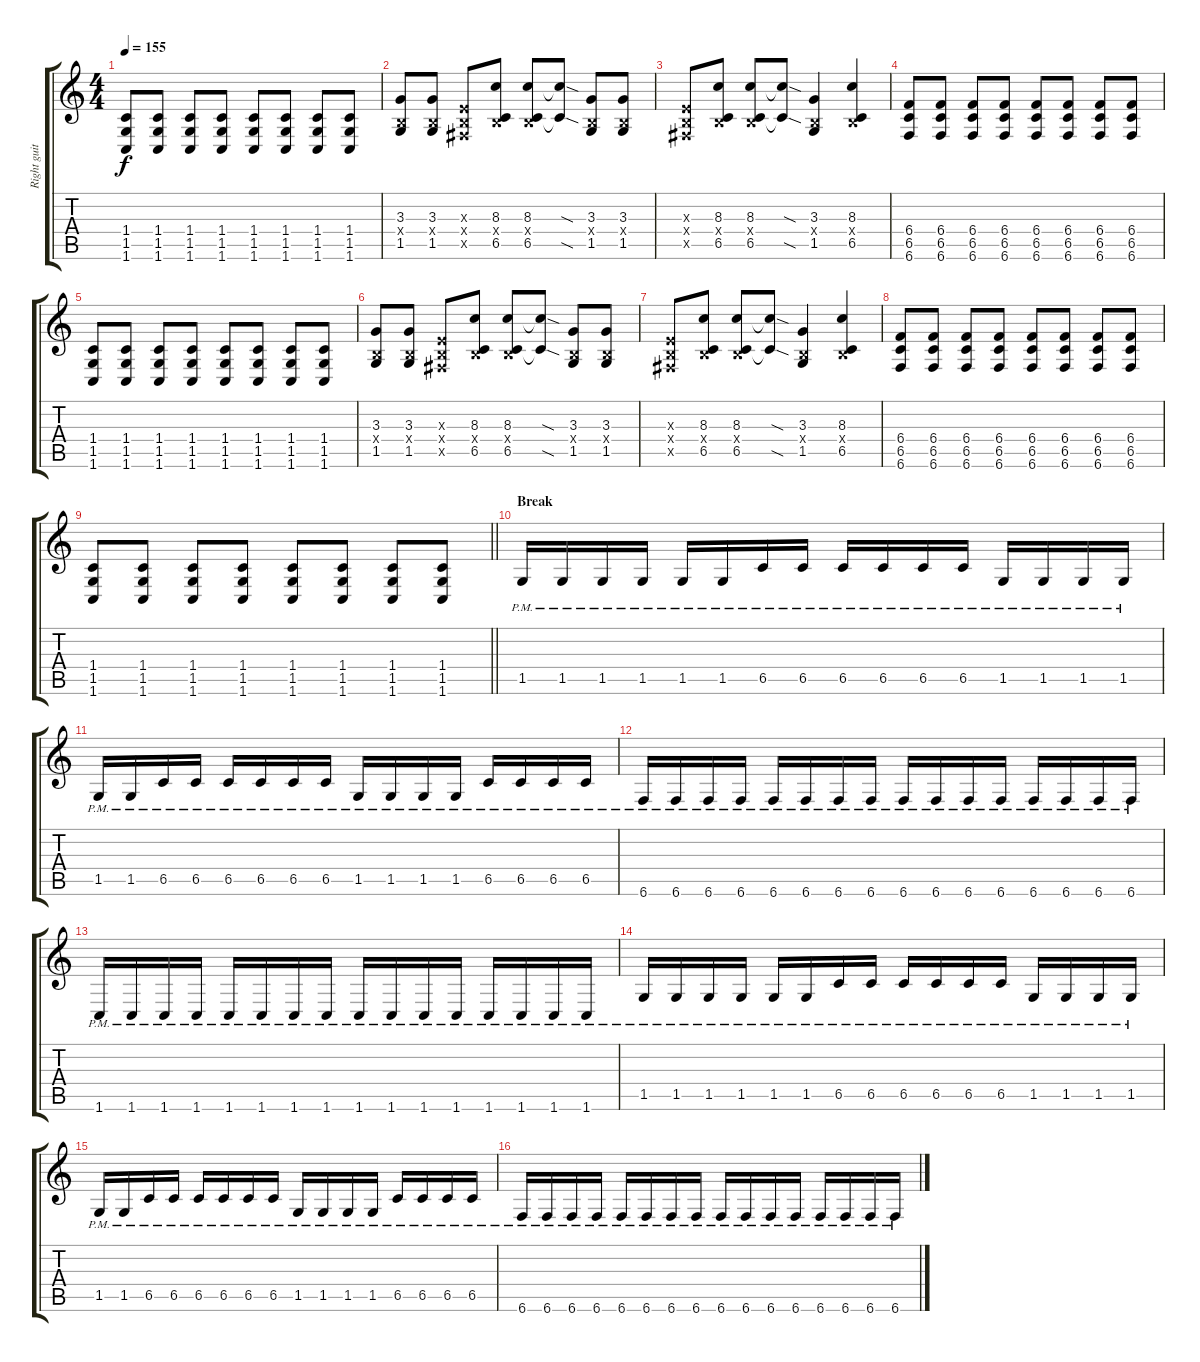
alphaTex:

\track ("Right guitar" "Right guit") {instrument overdrivenguitar}
\staff {score tabs}
\tuning (Db4 Ab3 E3 B2 Gb2 B1) {hide}
\ts (4 4)
\tempo 155
\clef g2
\ks c
(1.4 1.5 1.6).8{dy f} (1.4 1.5 1.6).8 (1.4 1.5 1.6).8 (1.4 1.5 1.6).8 (1.4 1.5 1.6).8 (1.4 1.5 1.6).8 (1.4 1.5 1.6).8 (1.4 1.5 1.6).8 |
(3.3 0.4{x} 1.5).8 (3.3 0.4{x} 1.5).8 (0.3{x} 0.4{x} 0.5{x}).8 (8.3 0.4{x} 6.5).8 (8.3 0.4{x} 6.5).8 (8.3{sod t} 6.5{sod t}).8 (3.3 0.4{x} 1.5).8 (3.3 0.4{x} 1.5).8 |
(0.3{x} 0.4{x} 0.5{x}).8 (8.3 0.4{x} 6.5).8 (8.3 0.4{x} 6.5).8 (8.3{sod t} 6.5{sod t}).8 (3.3 0.4{x} 1.5).4 (8.3 0.4{x} 6.5).4 |
(6.4 6.5 6.6).8 (6.4 6.5 6.6).8 (6.4 6.5 6.6).8 (6.4 6.5 6.6).8 (6.4 6.5 6.6).8 (6.4 6.5 6.6).8 (6.4 6.5 6.6).8 (6.4 6.5 6.6).8 |
(1.4 1.5 1.6).8 (1.4 1.5 1.6).8 (1.4 1.5 1.6).8 (1.4 1.5 1.6).8 (1.4 1.5 1.6).8 (1.4 1.5 1.6).8 (1.4 1.5 1.6).8 (1.4 1.5 1.6).8 |
(3.3 0.4{x} 1.5).8 (3.3 0.4{x} 1.5).8 (0.3{x} 0.4{x} 0.5{x}).8 (8.3 0.4{x} 6.5).8 (8.3 0.4{x} 6.5).8 (8.3{sod t} 6.5{sod t}).8 (3.3 0.4{x} 1.5).8 (3.3 0.4{x} 1.5).8 |
(0.3{x} 0.4{x} 0.5{x}).8 (8.3 0.4{x} 6.5).8 (8.3 0.4{x} 6.5).8 (8.3{sod t} 6.5{sod t}).8 (3.3 0.4{x} 1.5).4 (8.3 0.4{x} 6.5).4 |
(6.4 6.5 6.6).8 (6.4 6.5 6.6).8 (6.4 6.5 6.6).8 (6.4 6.5 6.6).8 (6.4 6.5 6.6).8 (6.4 6.5 6.6).8 (6.4 6.5 6.6).8 (6.4 6.5 6.6).8 |
\barLineRight lightlight
(1.4 1.5 1.6).8 (1.4 1.5 1.6).8 (1.4 1.5 1.6).8 (1.4 1.5 1.6).8 (1.4 1.5 1.6).8 (1.4 1.5 1.6).8 (1.4 1.5 1.6).8 (1.4 1.5 1.6).8 |
\section ("" "Break")
1.5{pm}.16 1.5{pm}.16 1.5{pm}.16 1.5{pm}.16 1.5{pm}.16 1.5{pm}.16 6.5{pm}.16 6.5{pm}.16 6.5{pm}.16 6.5{pm}.16 6.5{pm}.16 6.5{pm}.16 1.5{pm}.16 1.5{pm}.16 1.5{pm}.16 1.5{pm}.16 |
1.5{pm}.16 1.5{pm}.16 6.5{pm}.16 6.5{pm}.16 6.5{pm}.16 6.5{pm}.16 6.5{pm}.16 6.5{pm}.16 1.5{pm}.16 1.5{pm}.16 1.5{pm}.16 1.5{pm}.16 6.5{pm}.16 6.5{pm}.16 6.5{pm}.16 6.5{pm}.16 |
6.6{pm}.16 6.6{pm}.16 6.6{pm}.16 6.6{pm}.16 6.6{pm}.16 6.6{pm}.16 6.6{pm}.16 6.6{pm}.16 6.6{pm}.16 6.6{pm}.16 6.6{pm}.16 6.6{pm}.16 6.6{pm}.16 6.6{pm}.16 6.6{pm}.16 6.6{pm}.16 |
1.6{pm}.16 1.6{pm}.16 1.6{pm}.16 1.6{pm}.16 1.6{pm}.16 1.6{pm}.16 1.6{pm}.16 1.6{pm}.16 1.6{pm}.16 1.6{pm}.16 1.6{pm}.16 1.6{pm}.16 1.6{pm}.16 1.6{pm}.16 1.6{pm}.16 1.6{pm}.16 |
1.5{pm}.16 1.5{pm}.16 1.5{pm}.16 1.5{pm}.16 1.5{pm}.16 1.5{pm}.16 6.5{pm}.16 6.5{pm}.16 6.5{pm}.16 6.5{pm}.16 6.5{pm}.16 6.5{pm}.16 1.5{pm}.16 1.5{pm}.16 1.5{pm}.16 1.5{pm}.16 |
1.5{pm}.16 1.5{pm}.16 6.5{pm}.16 6.5{pm}.16 6.5{pm}.16 6.5{pm}.16 6.5{pm}.16 6.5{pm}.16 1.5{pm}.16 1.5{pm}.16 1.5{pm}.16 1.5{pm}.16 6.5{pm}.16 6.5{pm}.16 6.5{pm}.16 6.5{pm}.16 |
6.6{pm}.16 6.6{pm}.16 6.6{pm}.16 6.6{pm}.16 6.6{pm}.16 6.6{pm}.16 6.6{pm}.16 6.6{pm}.16 6.6{pm}.16 6.6{pm}.16 6.6{pm}.16 6.6{pm}.16 6.6{pm}.16 6.6{pm}.16 6.6{pm}.16 6.6{pm}.16
